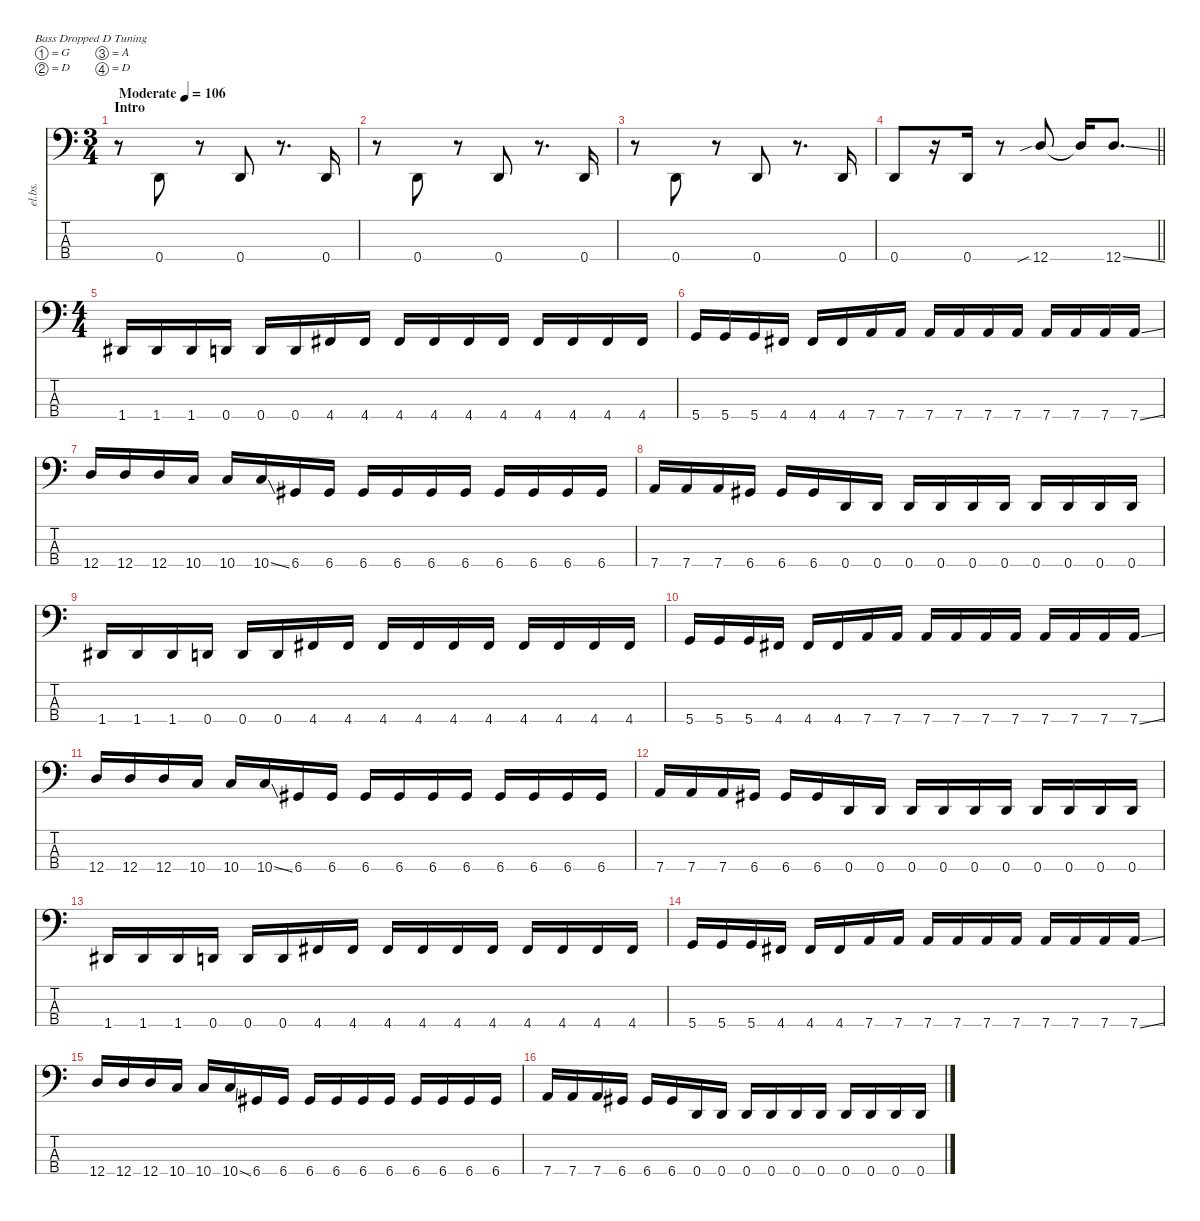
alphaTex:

\defaultSystemsLayout 4
\hideDynamics
\bracketExtendMode nobrackets
\otherSystemsTrackNameOrientation horizontal
\track ("Track 5" "el.bs.") {instrument electricbassfinger}
\staff {score tabs}
\tuning (G2 D2 A1 D1)
\ts (3 4)
\beaming (8 2 2 2)
\section ("" "Intro")
\tempo (106 "Moderate")
\clef f4
\ks c
r.8{dy f instrument electricbassfinger beam Down} 0.4.8{beam Up} r.8{beam Up} 0.4.8{beam Up} r.8{d beam Up} 0.4.16{beam Up} |
r.8{beam Down} 0.4.8{beam Up} r.8{beam Up} 0.4.8{beam Up} r.8{d beam Up} 0.4.16{beam Up} |
r.8{beam Down} 0.4.8{beam Up} r.8{beam Up} 0.4.8{beam Up} r.8{d beam Up} 0.4.16{beam Up} |
\barLineRight lightlight
0.4.8{beam Up} r.16{beam Up} 0.4.16{beam Up} r.8{beam Up} 12.4{sib}.8{beam Up} 12.4{t}.16{beam Up} 12.4{ss}.8{d beam Up} |
\ts (4 4)
\beaming (8 2 2 2 2)
\section ("" "")
1.4{acc #}.16{beam Up} 1.4{acc #}.16{beam Up} 1.4{acc #}.16{beam Up} 0.4.16{beam Up} 0.4.16{beam Up} 0.4.16{beam Up} 4.4{acc #}.16{beam Up} 4.4{acc #}.16{beam Up} 4.4{acc #}.16{beam Up} 4.4{acc #}.16{beam Up} 4.4{acc #}.16{beam Up} 4.4{acc #}.16{beam Up} 4.4{acc #}.16{beam Up} 4.4{acc #}.16{beam Up} 4.4{acc #}.16{beam Up} 4.4{acc #}.16{beam Up} |
5.4.16{beam Up} 5.4.16{beam Up} 5.4.16{beam Up} 4.4{acc #}.16{beam Up} 4.4{acc #}.16{beam Up} 4.4{acc #}.16{beam Up} 7.4.16{beam Up} 7.4.16{beam Up} 7.4.16{beam Up} 7.4.16{beam Up} 7.4.16{beam Up} 7.4.16{beam Up} 7.4.16{beam Up} 7.4.16{beam Up} 7.4.16{beam Up} 7.4{ss}.16{beam Up} |
12.4.16{beam Up} 12.4.16{beam Up} 12.4.16{beam Up} 10.4.16{beam Up} 10.4.16{beam Up} 10.4{ss}.16{beam Up} 6.4{acc #}.16{beam Up} 6.4{acc #}.16{beam Up} 6.4{acc #}.16{beam Up} 6.4{acc #}.16{beam Up} 6.4{acc #}.16{beam Up} 6.4{acc #}.16{beam Up} 6.4{acc #}.16{beam Up} 6.4{acc #}.16{beam Up} 6.4{acc #}.16{beam Up} 6.4{acc #}.16{beam Up} |
7.4.16{beam Up} 7.4.16{beam Up} 7.4.16{beam Up} 6.4{acc #}.16{beam Up} 6.4{acc #}.16{beam Up} 6.4{acc #}.16{beam Up} 0.4.16{beam Up} 0.4.16{beam Up} 0.4.16{beam Up} 0.4.16{beam Up} 0.4.16{beam Up} 0.4.16{beam Up} 0.4.16{beam Up} 0.4.16{beam Up} 0.4.16{beam Up} 0.4.16{beam Up} |
1.4{acc #}.16{beam Up} 1.4{acc #}.16{beam Up} 1.4{acc #}.16{beam Up} 0.4.16{beam Up} 0.4.16{beam Up} 0.4.16{beam Up} 4.4{acc #}.16{beam Up} 4.4{acc #}.16{beam Up} 4.4{acc #}.16{beam Up} 4.4{acc #}.16{beam Up} 4.4{acc #}.16{beam Up} 4.4{acc #}.16{beam Up} 4.4{acc #}.16{beam Up} 4.4{acc #}.16{beam Up} 4.4{acc #}.16{beam Up} 4.4{acc #}.16{beam Up} |
5.4.16{beam Up} 5.4.16{beam Up} 5.4.16{beam Up} 4.4{acc #}.16{beam Up} 4.4{acc #}.16{beam Up} 4.4{acc #}.16{beam Up} 7.4.16{beam Up} 7.4.16{beam Up} 7.4.16{beam Up} 7.4.16{beam Up} 7.4.16{beam Up} 7.4.16{beam Up} 7.4.16{beam Up} 7.4.16{beam Up} 7.4.16{beam Up} 7.4{ss}.16{beam Up} |
12.4.16{beam Up} 12.4.16{beam Up} 12.4.16{beam Up} 10.4.16{beam Up} 10.4.16{beam Up} 10.4{ss}.16{beam Up} 6.4{acc #}.16{beam Up} 6.4{acc #}.16{beam Up} 6.4{acc #}.16{beam Up} 6.4{acc #}.16{beam Up} 6.4{acc #}.16{beam Up} 6.4{acc #}.16{beam Up} 6.4{acc #}.16{beam Up} 6.4{acc #}.16{beam Up} 6.4{acc #}.16{beam Up} 6.4{acc #}.16{beam Up} |
7.4.16{beam Up} 7.4.16{beam Up} 7.4.16{beam Up} 6.4{acc #}.16{beam Up} 6.4{acc #}.16{beam Up} 6.4{acc #}.16{beam Up} 0.4.16{beam Up} 0.4.16{beam Up} 0.4.16{beam Up} 0.4.16{beam Up} 0.4.16{beam Up} 0.4.16{beam Up} 0.4.16{beam Up} 0.4.16{beam Up} 0.4.16{beam Up} 0.4.16{beam Up} |
1.4{acc #}.16{beam Up} 1.4{acc #}.16{beam Up} 1.4{acc #}.16{beam Up} 0.4.16{beam Up} 0.4.16{beam Up} 0.4.16{beam Up} 4.4{acc #}.16{beam Up} 4.4{acc #}.16{beam Up} 4.4{acc #}.16{beam Up} 4.4{acc #}.16{beam Up} 4.4{acc #}.16{beam Up} 4.4{acc #}.16{beam Up} 4.4{acc #}.16{beam Up} 4.4{acc #}.16{beam Up} 4.4{acc #}.16{beam Up} 4.4{acc #}.16{beam Up} |
5.4.16{beam Up} 5.4.16{beam Up} 5.4.16{beam Up} 4.4{acc #}.16{beam Up} 4.4{acc #}.16{beam Up} 4.4{acc #}.16{beam Up} 7.4.16{beam Up} 7.4.16{beam Up} 7.4.16{beam Up} 7.4.16{beam Up} 7.4.16{beam Up} 7.4.16{beam Up} 7.4.16{beam Up} 7.4.16{beam Up} 7.4.16{beam Up} 7.4{ss}.16{beam Up} |
12.4.16{beam Up} 12.4.16{beam Up} 12.4.16{beam Up} 10.4.16{beam Up} 10.4.16{beam Up} 10.4{ss}.16{beam Up} 6.4{acc #}.16{beam Up} 6.4{acc #}.16{beam Up} 6.4{acc #}.16{beam Up} 6.4{acc #}.16{beam Up} 6.4{acc #}.16{beam Up} 6.4{acc #}.16{beam Up} 6.4{acc #}.16{beam Up} 6.4{acc #}.16{beam Up} 6.4{acc #}.16{beam Up} 6.4{acc #}.16{beam Up} |
7.4.16{beam Up} 7.4.16{beam Up} 7.4.16{beam Up} 6.4{acc #}.16{beam Up} 6.4{acc #}.16{beam Up} 6.4{acc #}.16{beam Up} 0.4.16{beam Up} 0.4.16{beam Up} 0.4.16{beam Up} 0.4.16{beam Up} 0.4.16{beam Up} 0.4.16{beam Up} 0.4.16{beam Up} 0.4.16{beam Up} 0.4.16{beam Up} 0.4.16{beam Up}
